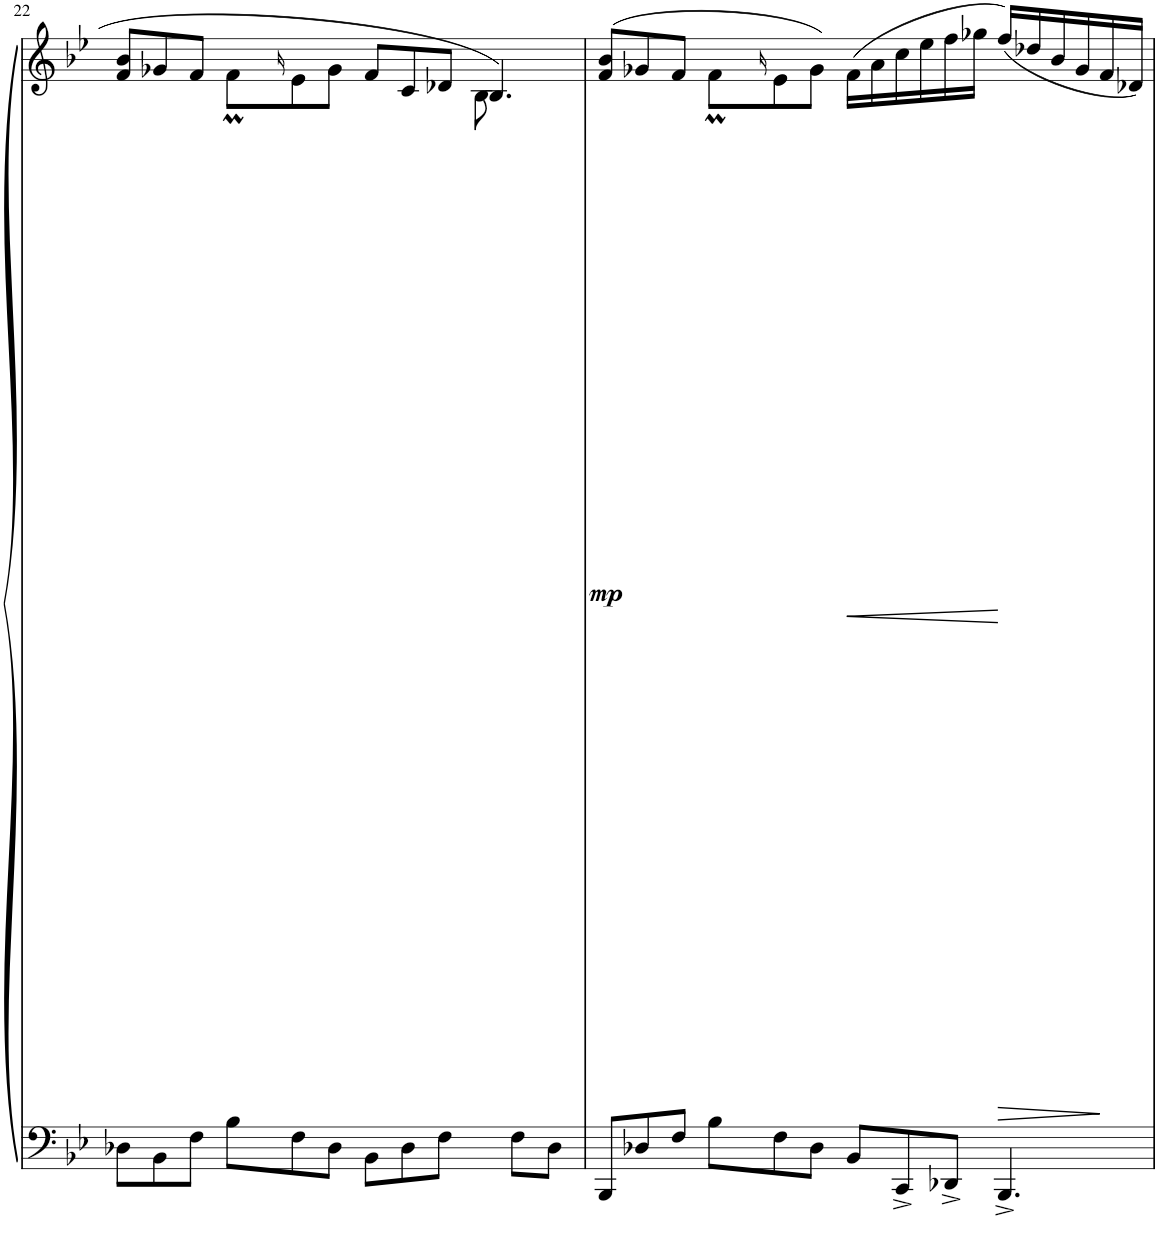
**kern	**kern	**dynam
*part1	*part1	*part1
*staff2	*staff1	*staff1/2
*I"Piano	*	*
*I'Pno	*	*
!!LO:PB:g=z
*clefF4	*clefG2	*
*k[b-e-]	*k[b-e-]	*
*M12/8	*M12/8	*
=22	=22	=22
*	*^	*
*	*	*^	*
8D-X\L	8f/ 8b-/L	4.ryy	8ryy	.
*	*	*v	*v	*
8BB-\	8g-X/	.	.
8F\J	8f/J	.	.
*	*Xbrackettup	*	*
8B-\L	48fLLL	8fM\L	.
.	48g-!	.	.
.	[48f!JJJ	.	.
.	16f!]	.	.
8F\	8e-L	8e-\	.
8D-\J	8g-J	8g-\J	.
8BB-\L	8f/L	4ryy	.
8D-\	8c/	.	.
8F\J	8d-X/J	2ryy	.
*	*	*^	*
8ryy	4.B-/	.	8B-\	.
8F\L	.	.	4ryy	.
8D-\J	.	.	.	.
*	*	*v	*v	*
=23	=23	=23	=23
!	!	!	!LO:DY:b
8BBB-/L	(8f/ 8b-/L	4.ryy	mp
8D-X/	8g-X/	.	.
8F/J	8f/J	.	.
8B-\L	48fLLL	8fM\L	.
.	48g-!	.	.
.	[48f!JJJ	.	.
.	16f!]	.	.
8F\	8e-L	8e-\	.
8D-\J	8g-J)	8g-\J	.
!	!	!	!LO:HP:b
8BB-/L	(16f\LL	2.ryy	<
.	16a\	.	.
8CC^/	16cc\	.	.
.	16ee-\	.	.
8DD-X^/J	16ff\	.	[
.	16gg-X\JJ	.	.
!	!	!	!LO:HP:b
4.BBB-^/	(16ff/LL)	.	>
.	16dd-X/	.	.
.	16b-/	.	.
.	16g-/	.	.
.	16f/	.	.
.	16d-X/JJ)	.	]
*	*v	*v	*
=	=	=
*-	*-	*-
